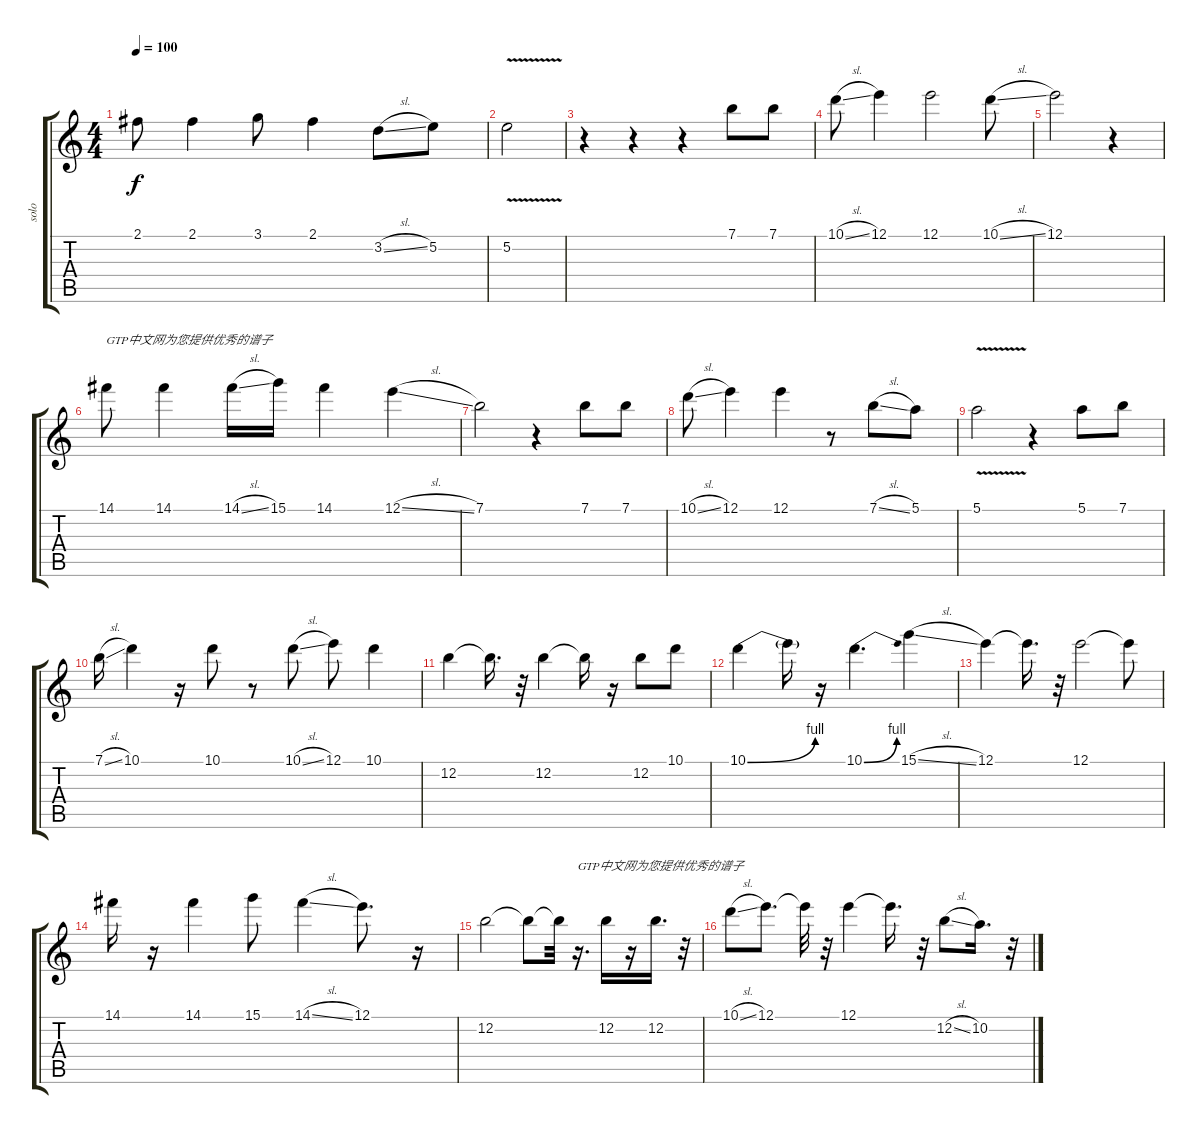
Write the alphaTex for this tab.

\track ("solo" "solo") {instrument overdrivenguitar}
\staff {score tabs}
\tuning (E4 B3 G3 D3 A2 E2) {hide}
\ts (4 4)
\tempo 100
\clef g2
\ks c
2.1.8{dy f} 2.1.4 3.1.8 2.1.4 3.2{sl}.8 5.2.8 |
5.2{v}.2 |
r.4 r.4 r.4 7.1.8 7.1.8 |
10.1{sl}.8 12.1.4 12.1.2 10.1{sl}.8 |
12.1.2 r.4 |
14.1.8{txt "GTP中文网为您提供优秀的谱子"} 14.1.4 14.1{sl}.16 15.1.16 14.1.4 12.1{sl}.4 |
7.1.2 r.4 7.1.8 7.1.8 |
10.1{sl}.8 12.1.4 12.1.4 r.8 7.1{sl}.8 5.1.8 |
5.1{v}.2 r.4 5.1.8 7.1.8 |
7.1{sl}.16 10.1.4 r.16 10.1.8 r.8 10.1{sl}.8 12.1.8 10.1.4 |
12.2.4 12.2{t}.16{d} r.32 12.2.4 12.2{t}.16 r.16 12.2.8 10.1.8 |
10.1{be (bend 0 0 60 4)}.4 10.1{t}.16 r.16 10.1{be (bend 0 0 60 4)}.4{d} 15.1{sl}.4 |
12.1.4 12.1{t}.16{d} r.32 12.1.2 12.1{t}.8 |
14.1.16 r.16 14.1.4 15.1.8 14.1{sl}.4 12.1.8{d} r.16 |
12.2.2 12.2{t}.8 12.2{t}.32 r.16{d txt "GTP中文网为您提供优秀的谱子"} 12.2.16 r.16 12.2.16{d} r.32 |
10.1{sl}.8 12.1.8{d} 12.1{t}.32 r.32 12.1.4 12.1{t}.16{d} r.32 12.2{sl}.8 10.2.16{d} r.32
